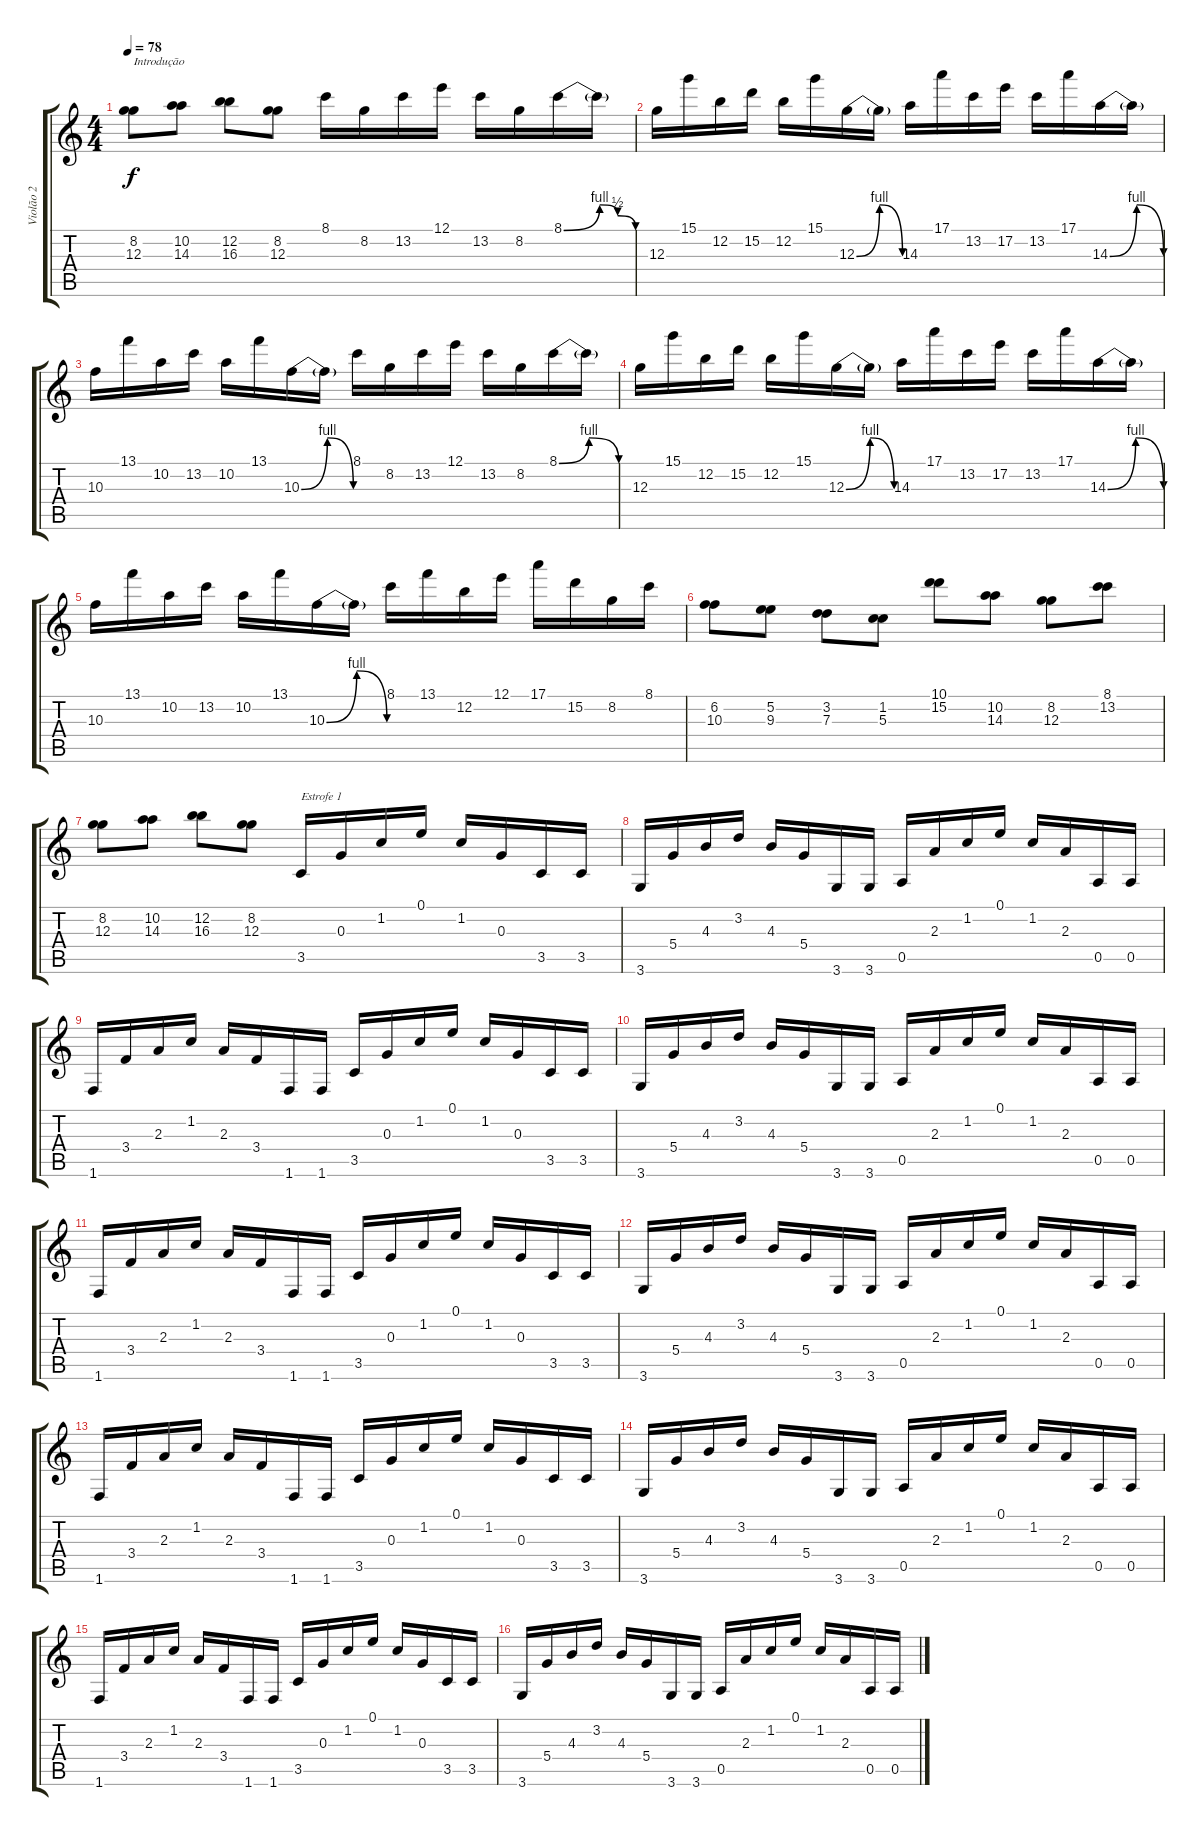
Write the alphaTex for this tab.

\track ("Violão 2" "Violão 2") {instrument acousticguitarsteel}
\staff {score tabs}
\tuning (E4 B3 G3 D3 A2 E2) {hide}
\ts (4 4)
\tempo 78
\clef g2
\ks c
(8.2 12.3).8{txt "Introdução" dy f instrument acousticguitarsteel} (10.2 14.3).8 (12.2 16.3).8 (8.2 12.3).8 8.1.16 8.2.16 13.2.16 12.1.16 13.2.16 8.2.16 8.1{be (custom 0 0 30 4 45 2 60 0)}.16 8.1{t}.16 |
12.3.16 15.1.16 12.2.16 15.2.16 12.2.16 15.1.16 12.3{be (bendrelease 0 0 30 4 30 4 60 0)}.16 12.3{t}.16 14.3.16 17.1.16 13.2.16 17.2.16 13.2.16 17.1.16 14.3{be (bendrelease 0 0 30 4 30 4 60 0)}.16 14.3{t}.16 |
10.3.16 13.1.16 10.2.16 13.2.16 10.2.16 13.1.16 10.3{be (bendrelease 0 0 30 4 30 4 60 0)}.16 10.3{t}.16 8.1.16 8.2.16 13.2.16 12.1.16 13.2.16 8.2.16 8.1{be (bendrelease 0 0 30 4 30 4 60 0)}.16 8.1{t}.16 |
12.3.16 15.1.16 12.2.16 15.2.16 12.2.16 15.1.16 12.3{be (bendrelease 0 0 30 4 30 4 60 0)}.16 12.3{t}.16 14.3.16 17.1.16 13.2.16 17.2.16 13.2.16 17.1.16 14.3{be (bendrelease 0 0 30 4 30 4 60 0)}.16 14.3{t}.16 |
10.3.16 13.1.16 10.2.16 13.2.16 10.2.16 13.1.16 10.3{be (bendrelease 0 0 30 4 30 4 60 0)}.16 10.3{t}.16 8.1.16 13.1.16 12.2.16 12.1.16 17.1.16 15.2.16 8.2.16 8.1.16 |
(6.2 10.3).8 (5.2 9.3).8 (3.2 7.3).8 (1.2 5.3).8 (10.1 15.2).8 (10.2 14.3).8 (8.2 12.3).8 (8.1 13.2).8 |
(8.2 12.3).8 (10.2 14.3).8 (12.2 16.3).8 (8.2 12.3).8 3.5.16{txt "Estrofe 1"} 0.3.16 1.2.16 0.1.16 1.2.16 0.3.16 3.5.16 3.5.16 |
3.6.16 5.4.16 4.3.16 3.2.16 4.3.16 5.4.16 3.6.16 3.6.16 0.5.16 2.3.16 1.2.16 0.1.16 1.2.16 2.3.16 0.5.16 0.5.16 |
1.6.16 3.4.16 2.3.16 1.2.16 2.3.16 3.4.16 1.6.16 1.6.16 3.5.16 0.3.16 1.2.16 0.1.16 1.2.16 0.3.16 3.5.16 3.5.16 |
3.6.16 5.4.16 4.3.16 3.2.16 4.3.16 5.4.16 3.6.16 3.6.16 0.5.16 2.3.16 1.2.16 0.1.16 1.2.16 2.3.16 0.5.16 0.5.16 |
1.6.16 3.4.16 2.3.16 1.2.16 2.3.16 3.4.16 1.6.16 1.6.16 3.5.16 0.3.16 1.2.16 0.1.16 1.2.16 0.3.16 3.5.16 3.5.16 |
3.6.16 5.4.16 4.3.16 3.2.16 4.3.16 5.4.16 3.6.16 3.6.16 0.5.16 2.3.16 1.2.16 0.1.16 1.2.16 2.3.16 0.5.16 0.5.16 |
1.6.16 3.4.16 2.3.16 1.2.16 2.3.16 3.4.16 1.6.16 1.6.16 3.5.16 0.3.16 1.2.16 0.1.16 1.2.16 0.3.16 3.5.16 3.5.16 |
3.6.16 5.4.16 4.3.16 3.2.16 4.3.16 5.4.16 3.6.16 3.6.16 0.5.16 2.3.16 1.2.16 0.1.16 1.2.16 2.3.16 0.5.16 0.5.16 |
1.6.16 3.4.16 2.3.16 1.2.16 2.3.16 3.4.16 1.6.16 1.6.16 3.5.16 0.3.16 1.2.16 0.1.16 1.2.16 0.3.16 3.5.16 3.5.16 |
3.6.16 5.4.16 4.3.16 3.2.16 4.3.16 5.4.16 3.6.16 3.6.16 0.5.16 2.3.16 1.2.16 0.1.16 1.2.16 2.3.16 0.5.16 0.5.16
